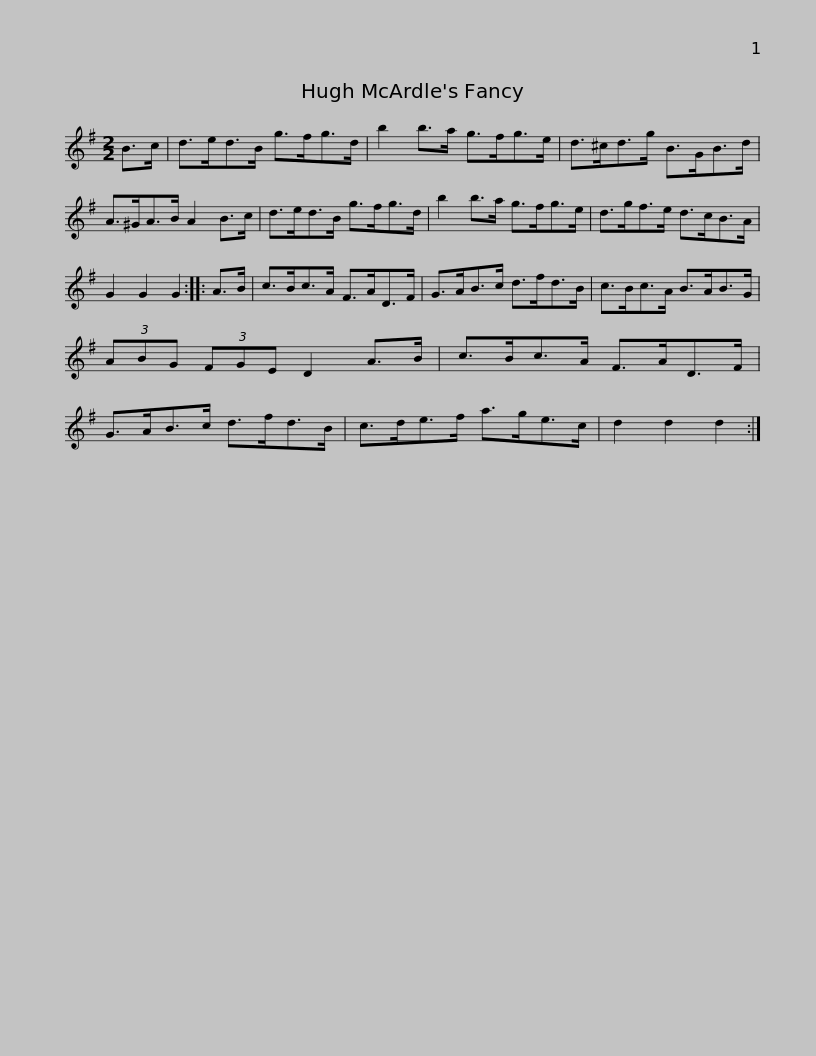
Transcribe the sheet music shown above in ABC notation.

X:1
L:1/8
M:2/2
I:linebreak $
K:G
V:1 treble
V:1
 B>c | d>ed>B g>fg>d | b2 b>a g>fg>e | d>^cd>g B>GB>d | A>^GA>B A2 B>c |$ %5
 d>ed>B g>fg>d | b2 b>a g>fg>e | d>gf>e d>cB>A | G2 G2 G2 :: A>B | %10
 c>Bc>A F>AD>F |$ G>AB>c d>fd>B | c>Bc>A B>AB>G | (3ABG (3FGE D2 A>B | c>Bc>A F>AD>F |$ %15
 G>AB>c d>fd>B | c>de>f a>ge>c | d2 d2 d2 :| %18
